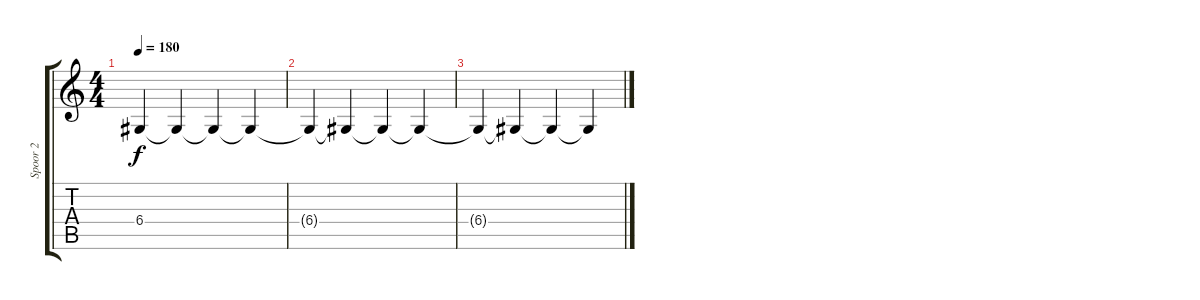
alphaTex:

\track ("Spoor 2" "Spoor 2") {instrument violin}
\staff {score tabs}
\tuning (E4 B3 G3 D3 A2 E2) {hide}
\ts (4 4)
\tempo 180
\clef g2
\ks c
6.4{t}.4{dy f} 6.4{t}.4 6.4{t}.4 6.4{t}.4 |
6.4{t}.4 6.4{t}.4 6.4{t}.4 6.4{t}.4 |
6.4{t}.4 6.4{t}.4 6.4{t}.4 6.4{t}.4
